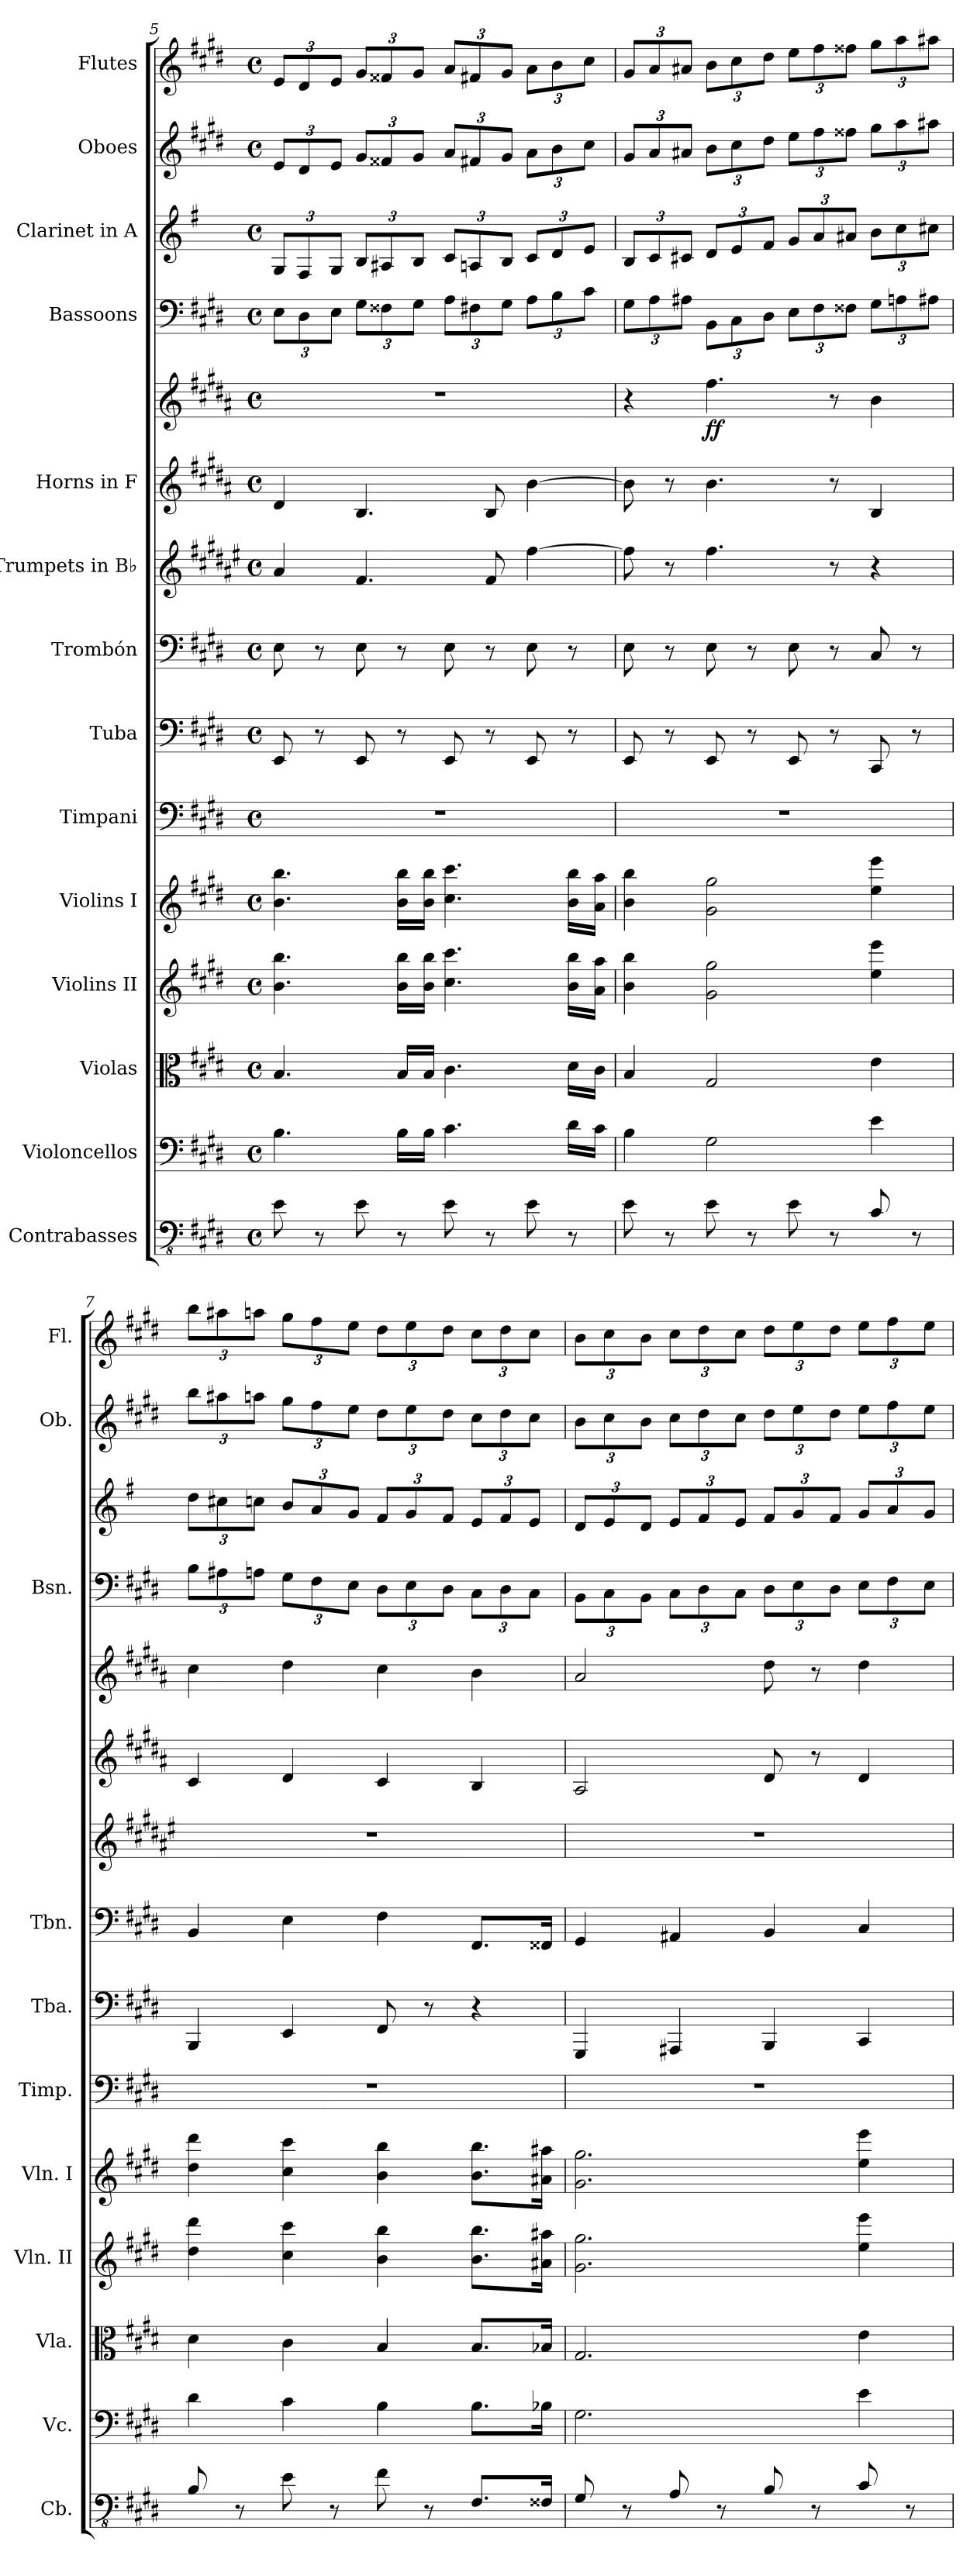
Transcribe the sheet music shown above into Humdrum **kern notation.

**kern	**kern	**kern	**kern	**kern	**kern	**kern	**kern	**kern	**kern	**kern	**dynam	**kern	**kern	**kern	**kern
*part14	*part13	*part12	*part11	*part10	*part9	*part8	*part7	*part6	*part5	*part5	*part5	*part4	*part3	*part2	*part1
*staff15	*staff14	*staff13	*staff12	*staff11	*staff10	*staff9	*staff8	*staff7	*staff6	*staff5	*staff5/6	*staff4	*staff3	*staff2	*staff1
*I"Contrabasses	*I"Violoncellos	*I"Violas	*I"Violins II	*I"Violins I	*I"Timpani	*I"Tuba	*I"Trombón	*I"Trumpets in B♭	*I"Horns in F	*	*	*I"Bassoons	*I"Clarinet in A	*I"Oboes	*I"Flutes
*I'Cb.	*I'Vc.	*I'Vla.	*I'Vln. II	*I'Vln. I	*I'Timp.	*I'Tba.	*I'Tbn.	*	*	*	*	*I'Bsn.	*	*I'Ob.	*I'Fl.
!!LO:PB:g=z
*clefFv4	*clefF4	*clefC3	*clefG2	*clefG2	*clefF4	*clefF4	*clefF4	*clefG2	*clefG2	*clefG2	*	*clefF4	*clefG2	*clefG2	*clefG2
*ITrd7c12	*	*	*	*	*	*	*	*ITrd1c2	*ITrd4c7	*ITrd4c7	*	*	*ITrd1c2	*	*
*k[f#c#g#d#]	*k[f#c#g#d#]	*k[f#c#g#d#]	*k[f#c#g#d#]	*k[f#c#g#d#]	*k[f#c#g#d#]	*k[f#c#g#d#]	*k[f#c#g#d#]	*k[f#c#g#d#]	*k[f#c#g#d#]	*k[f#c#g#d#]	*	*k[f#c#g#d#]	*k[b-]	*k[f#c#g#d#]	*k[f#c#g#d#]
*M4/4	*M4/4	*M4/4	*M4/4	*M4/4	*M4/4	*M4/4	*M4/4	*M4/4	*M4/4	*M4/4	*	*M4/4	*M4/4	*M4/4	*M4/4
*met(c)	*met(c)	*met(c)	*met(c)	*met(c)	*met(c)	*met(c)	*met(c)	*met(c)	*met(c)	*met(c)	*	*met(c)	*met(c)	*met(c)	*met(c)
*	*	*	*	*	*	*	*	*	*	*	*	*Xbrackettup	*Xbrackettup	*Xbrackettup	*Xbrackettup
=5	=5	=5	=5	=5	=5	=5	=5	=5	=5	=5	=5	=5	=5	=5	=5
8EE\	4.B\	4.B/	4.b\ 4.bb\	4.b\ 4.bb\	1r	8EE/	8E\	4g#/	4G#/	1r	.	12E\L	12F/L	12e/L	12e/L
.	.	.	.	.	.	.	.	.	.	.	.	12D#\	12E/	12d#/	12d#/
8r	.	.	.	.	.	8r	8r	.	.	.	.	.	.	.	.
.	.	.	.	.	.	.	.	.	.	.	.	12E\J	12F/J	12e/J	12e/J
8EE\	.	.	.	.	.	8EE/	8E\	4.e/	4.E/	.	.	12G#\L	12A/L	12g#/L	12g#/L
.	.	.	.	.	.	.	.	.	.	.	.	12F##X\	12G#X/	12f##X/	12f##X/
8r	16B\LL	16B/LL	16b\ 16bb\LL	16b\ 16bb\LL	.	8r	8r	.	.	.	.	.	.	.	.
.	.	.	.	.	.	.	.	.	.	.	.	12G#\J	12A/J	12g#/J	12g#/J
.	16B\JJ	16B/JJ	16b\ 16bb\JJ	16b\ 16bb\JJ	.	.	.	.	.	.	.	.	.	.	.
8EE\	4.c#\	4.c#\	4.cc#\ 4.ccc#\	4.cc#\ 4.ccc#\	.	8EE/	8E\	.	.	.	.	12A\L	12B-/L	12a/L	12a/L
.	.	.	.	.	.	.	.	.	.	.	.	12F#X\	12Gn/	12f#X/	12f#X/
8r	.	.	.	.	.	8r	8r	8e/	8E/	.	.	.	.	.	.
.	.	.	.	.	.	.	.	.	.	.	.	12G#\J	12A/J	12g#/J	12g#/J
8EE\	.	.	.	.	.	8EE/	8E\	[4ee\	[4e\	.	.	12A\L	12B-/L	12a\L	12a\L
.	.	.	.	.	.	.	.	.	.	.	.	12B\	12c/	12b\	12b\
8r	16d#\LL	16d#\LL	16b\ 16bb\LL	16b\ 16bb\LL	.	8r	8r	.	.	.	.	.	.	.	.
.	.	.	.	.	.	.	.	.	.	.	.	12c#\J	12d/J	12cc#\J	12cc#\J
.	16c#\JJ	16c#\JJ	16a\ 16aa\JJ	16a\ 16aa\JJ	.	.	.	.	.	.	.	.	.	.	.
=6	=6	=6	=6	=6	=6	=6	=6	=6	=6	=6	=6	=6	=6	=6	=6
8EE\	4B\	4B/	4b\ 4bb\	4b\ 4bb\	1r	8EE/	8E\	8ee\]	8e\]	4r	.	12G#\L	12A/L	12g#/L	12g#/L
.	.	.	.	.	.	.	.	.	.	.	.	12A\	12B-/	12a/	12a/
8r	.	.	.	.	.	8r	8r	8r	8r	.	.	.	.	.	.
.	.	.	.	.	.	.	.	.	.	.	.	12A#X\J	12Bn/J	12a#X/J	12a#X/J
!	!	!	!	!	!	!	!	!	!	!	!LO:DY:b	!	!	!	!
8EE\	2G#\	2G#/	2g#\ 2gg#\	2g#\ 2gg#\	.	8EE/	8E\	4.ee\	4.e\	4.b\	ff	12BB\L	12c/L	12b\L	12b\L
.	.	.	.	.	.	.	.	.	.	.	.	12C#\	12d/	12cc#\	12cc#\
8r	.	.	.	.	.	8r	8r	.	.	.	.	.	.	.	.
.	.	.	.	.	.	.	.	.	.	.	.	12D#\J	12e/J	12dd#\J	12dd#\J
8EE\	.	.	.	.	.	8EE/	8E\	.	.	.	.	12E\L	12f/L	12ee\L	12ee\L
.	.	.	.	.	.	.	.	.	.	.	.	12F#\	12g/	12ff#\	12ff#\
8r	.	.	.	.	.	8r	8r	8r	8r	8r	.	.	.	.	.
.	.	.	.	.	.	.	.	.	.	.	.	12F##X\J	12g#X/J	12ff##X\J	12ff##X\J
8CC#/	4e\	4e\	4ee\ 4eee\	4ee\ 4eee\	.	8CC#/	8C#/	4r	4E/	4e\	.	12G#\L	12a\L	12gg#\L	12gg#\L
.	.	.	.	.	.	.	.	.	.	.	.	12A\	12b-\	12aa\	12aa\
8r	.	.	.	.	.	8r	8r	.	.	.	.	.	.	.	.
.	.	.	.	.	.	.	.	.	.	.	.	12A#X\J	12bn\J	12aa#X\J	12aa#X\J
!!LO:PB:g=z
=7	=7	=7	=7	=7	=7	=7	=7	=7	=7	=7	=7	=7	=7	=7	=7
8BBB/	4d#\	4d#\	4dd#\ 4ddd#\	4dd#\ 4ddd#\	1r	4BBB/	4BB/	1r	4F#/	4f#\	.	12B\L	12cc\L	12bb\L	12bb\L
.	.	.	.	.	.	.	.	.	.	.	.	12A#X\	12bn\	12aa#X\	12aa#X\
8r	.	.	.	.	.	.	.	.	.	.	.	.	.	.	.
.	.	.	.	.	.	.	.	.	.	.	.	12An\J	12b-X\J	12aan\J	12aan\J
8EE\	4c#\	4c#\	4cc#\ 4ccc#\	4cc#\ 4ccc#\	.	4EE/	4E\	.	4G#/	4g#\	.	12G#\L	12a/L	12gg#\L	12gg#\L
.	.	.	.	.	.	.	.	.	.	.	.	12F#\	12g/	12ff#\	12ff#\
8r	.	.	.	.	.	.	.	.	.	.	.	.	.	.	.
.	.	.	.	.	.	.	.	.	.	.	.	12E\J	12f/J	12ee\J	12ee\J
8FF#\	4B\	4B/	4b\ 4bb\	4b\ 4bb\	.	8FF#/	4F#\	.	4F#/	4f#\	.	12D#\L	12e/L	12dd#\L	12dd#\L
.	.	.	.	.	.	.	.	.	.	.	.	12E\	12f/	12ee\	12ee\
8r	.	.	.	.	.	8r	.	.	.	.	.	.	.	.	.
.	.	.	.	.	.	.	.	.	.	.	.	12D#\J	12e/J	12dd#\J	12dd#\J
8.FFF#/L	8.B\L	8.B/L	8.b\ 8.bb\L	8.b\ 8.bb\L	.	4r	8.FF#/L	.	4E/	4e\	.	12C#\L	12d/L	12cc#\L	12cc#\L
.	.	.	.	.	.	.	.	.	.	.	.	12D#\	12e/	12dd#\	12dd#\
.	.	.	.	.	.	.	.	.	.	.	.	12C#\J	12d/J	12cc#\J	12cc#\J
16FFF##X/Jk	16B-X\Jk	16B-X/Jk	16a#X\ 16aa#X\Jk	16a#X\ 16aa#X\Jk	.	.	16FF##X/Jk	.	.	.	.	.	.	.	.
=8	=8	=8	=8	=8	=8	=8	=8	=8	=8	=8	=8	=8	=8	=8	=8
8GGG#/	2.G#\	2.G#/	2.g#\ 2.gg#\	2.g#\ 2.gg#\	1r	4GGG#/	4GG#/	1r	2D#/	2d#/	.	12BB\L	12c/L	12b\L	12b\L
.	.	.	.	.	.	.	.	.	.	.	.	12C#\	12d/	12cc#\	12cc#\
8r	.	.	.	.	.	.	.	.	.	.	.	.	.	.	.
.	.	.	.	.	.	.	.	.	.	.	.	12BB\J	12c/J	12b\J	12b\J
8AAA/	.	.	.	.	.	4AAA#X/	4AA#X/	.	.	.	.	12C#\L	12d/L	12cc#\L	12cc#\L
.	.	.	.	.	.	.	.	.	.	.	.	12D#\	12e/	12dd#\	12dd#\
8r	.	.	.	.	.	.	.	.	.	.	.	.	.	.	.
.	.	.	.	.	.	.	.	.	.	.	.	12C#\J	12d/J	12cc#\J	12cc#\J
8BBB/	.	.	.	.	.	4BBB/	4BB/	.	8G#/	8g#\	.	12D#\L	12e/L	12dd#\L	12dd#\L
.	.	.	.	.	.	.	.	.	.	.	.	12E\	12f/	12ee\	12ee\
8r	.	.	.	.	.	.	.	.	8r	8r	.	.	.	.	.
.	.	.	.	.	.	.	.	.	.	.	.	12D#\J	12e/J	12dd#\J	12dd#\J
8CC#/	4e\	4e\	4ee\ 4eee\	4ee\ 4eee\	.	4CC#/	4C#/	.	4G#/	4g#\	.	12E\L	12f/L	12ee\L	12ee\L
.	.	.	.	.	.	.	.	.	.	.	.	12F#\	12g/	12ff#\	12ff#\
8r	.	.	.	.	.	.	.	.	.	.	.	.	.	.	.
.	.	.	.	.	.	.	.	.	.	.	.	12E\J	12f/J	12ee\J	12ee\J
=	=	=	=	=	=	=	=	=	=	=	=	=	=	=	=
*-	*-	*-	*-	*-	*-	*-	*-	*-	*-	*-	*-	*-	*-	*-	*-
